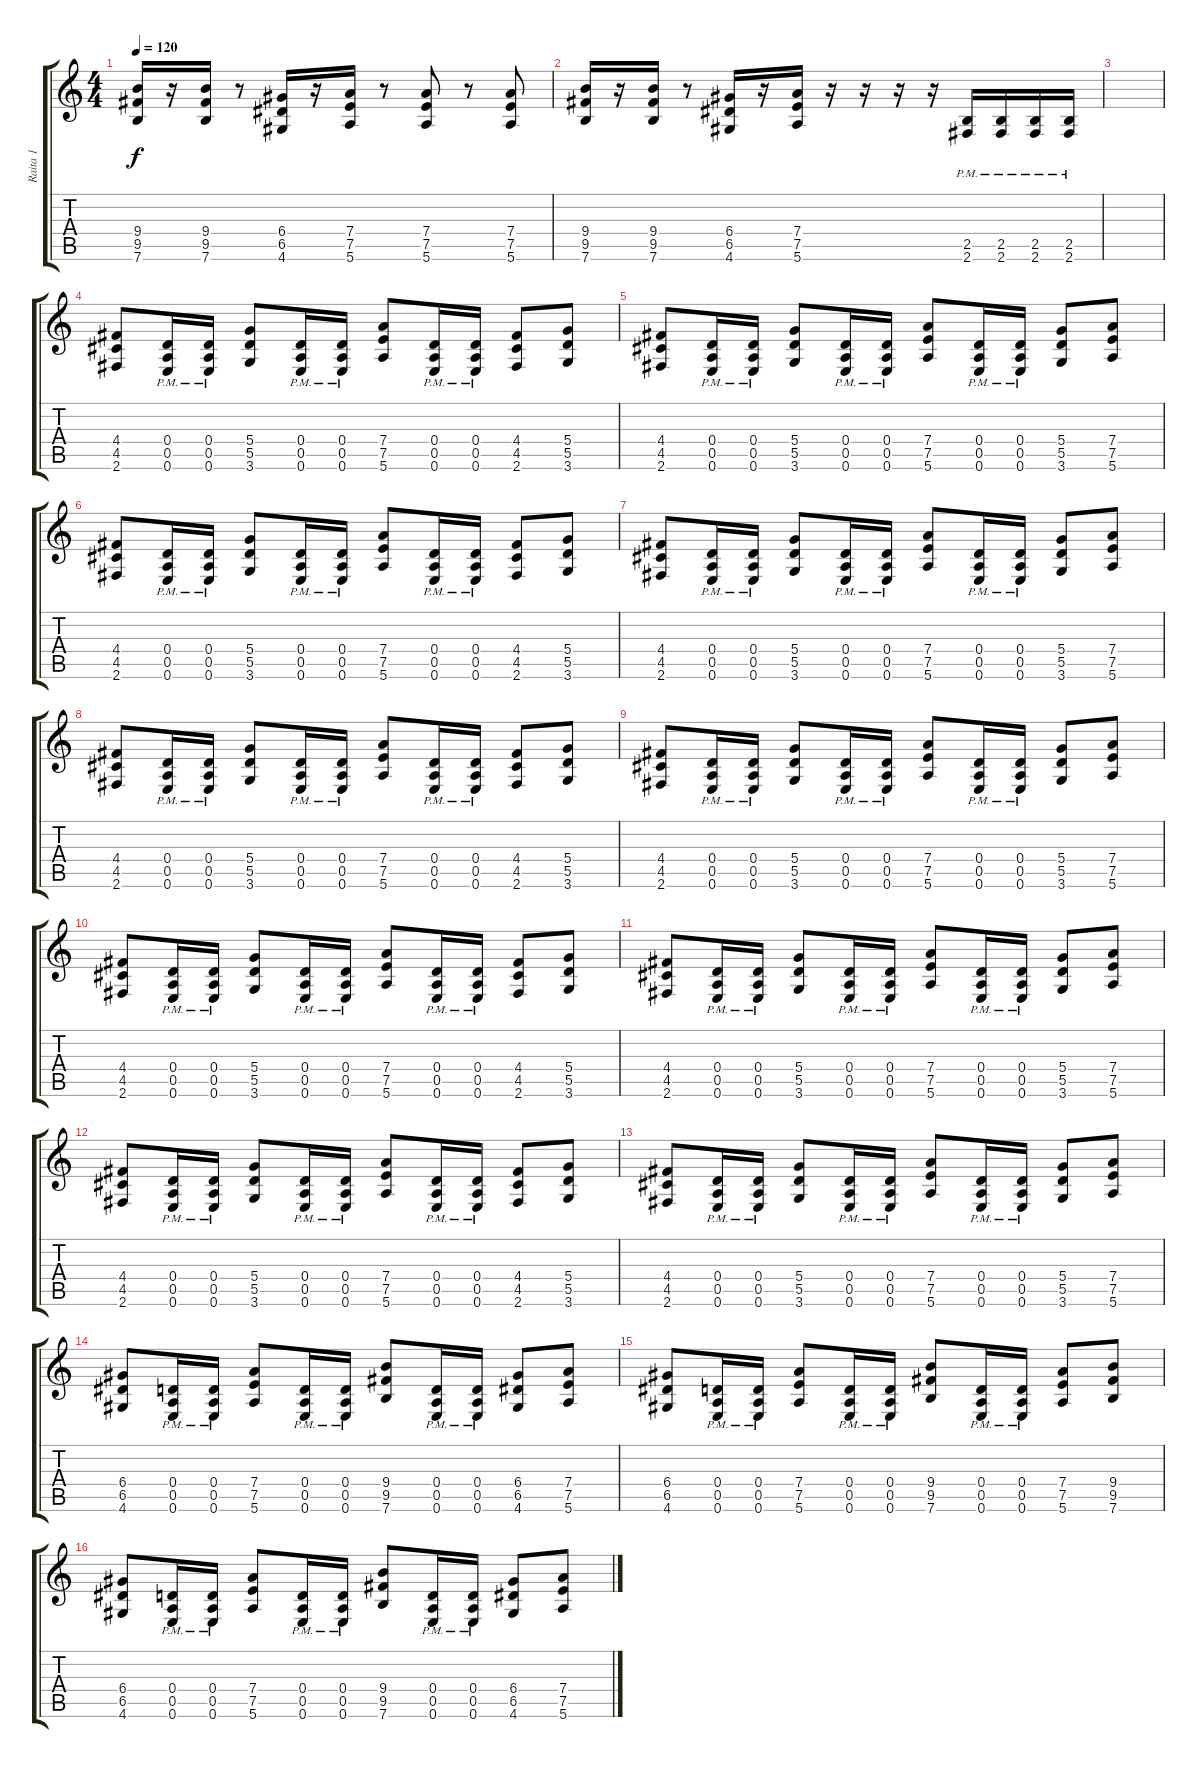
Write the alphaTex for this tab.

\track ("Raita 1" "Raita 1") {instrument distortionguitar}
\staff {score tabs}
\tuning (E4 B3 G3 D3 A2 E2) {hide}
\ts (4 4)
\tempo 120
\clef g2
\ks c
(9.4 9.5 7.6).16{dy f} r.16 (9.4 9.5 7.6).16 r.8 (6.4 6.5 4.6).16 r.16 (7.4 7.5 5.6).16 r.8 (7.4 7.5 5.6).8 r.8 (7.4 7.5 5.6).8 |
(9.4 9.5 7.6).16 r.16 (9.4 9.5 7.6).16 r.8 (6.4 6.5 4.6).16 r.16 (7.4 7.5 5.6).16 r.16 r.16 r.16 r.16 (2.5{pm} 2.6{pm}).16 (2.5{pm} 2.6{pm}).16 (2.5{pm} 2.6{pm}).16 (2.5{pm} 2.6{pm}).16 |
|
(4.4 4.5 2.6).8 (0.4{pm} 0.5{pm} 0.6{pm}).16 (0.4{pm} 0.5{pm} 0.6{pm}).16 (5.4 5.5 3.6).8 (0.4{pm} 0.5{pm} 0.6{pm}).16 (0.4{pm} 0.5{pm} 0.6{pm}).16 (7.4 7.5 5.6).8 (0.4{pm} 0.5{pm} 0.6{pm}).16 (0.4{pm} 0.5{pm} 0.6{pm}).16 (4.4 4.5 2.6).8 (5.4 5.5 3.6).8 |
(4.4 4.5 2.6).8 (0.4{pm} 0.5{pm} 0.6{pm}).16 (0.4{pm} 0.5{pm} 0.6{pm}).16 (5.4 5.5 3.6).8 (0.4{pm} 0.5{pm} 0.6{pm}).16 (0.4{pm} 0.5{pm} 0.6{pm}).16 (7.4 7.5 5.6).8 (0.4{pm} 0.5{pm} 0.6{pm}).16 (0.4{pm} 0.5{pm} 0.6{pm}).16 (5.4 5.5 3.6).8 (7.4 7.5 5.6).8 |
(4.4 4.5 2.6).8 (0.4{pm} 0.5{pm} 0.6{pm}).16 (0.4{pm} 0.5{pm} 0.6{pm}).16 (5.4 5.5 3.6).8 (0.4{pm} 0.5{pm} 0.6{pm}).16 (0.4{pm} 0.5{pm} 0.6{pm}).16 (7.4 7.5 5.6).8 (0.4{pm} 0.5{pm} 0.6{pm}).16 (0.4{pm} 0.5{pm} 0.6{pm}).16 (4.4 4.5 2.6).8 (5.4 5.5 3.6).8 |
(4.4 4.5 2.6).8 (0.4{pm} 0.5{pm} 0.6{pm}).16 (0.4{pm} 0.5{pm} 0.6{pm}).16 (5.4 5.5 3.6).8 (0.4{pm} 0.5{pm} 0.6{pm}).16 (0.4{pm} 0.5{pm} 0.6{pm}).16 (7.4 7.5 5.6).8 (0.4{pm} 0.5{pm} 0.6{pm}).16 (0.4{pm} 0.5{pm} 0.6{pm}).16 (5.4 5.5 3.6).8 (7.4 7.5 5.6).8 |
(4.4 4.5 2.6).8 (0.4{pm} 0.5{pm} 0.6{pm}).16 (0.4{pm} 0.5{pm} 0.6{pm}).16 (5.4 5.5 3.6).8 (0.4{pm} 0.5{pm} 0.6{pm}).16 (0.4{pm} 0.5{pm} 0.6{pm}).16 (7.4 7.5 5.6).8 (0.4{pm} 0.5{pm} 0.6{pm}).16 (0.4{pm} 0.5{pm} 0.6{pm}).16 (4.4 4.5 2.6).8 (5.4 5.5 3.6).8 |
(4.4 4.5 2.6).8 (0.4{pm} 0.5{pm} 0.6{pm}).16 (0.4{pm} 0.5{pm} 0.6{pm}).16 (5.4 5.5 3.6).8 (0.4{pm} 0.5{pm} 0.6{pm}).16 (0.4{pm} 0.5{pm} 0.6{pm}).16 (7.4 7.5 5.6).8 (0.4{pm} 0.5{pm} 0.6{pm}).16 (0.4{pm} 0.5{pm} 0.6{pm}).16 (5.4 5.5 3.6).8 (7.4 7.5 5.6).8 |
(4.4 4.5 2.6).8 (0.4{pm} 0.5{pm} 0.6{pm}).16 (0.4{pm} 0.5{pm} 0.6{pm}).16 (5.4 5.5 3.6).8 (0.4{pm} 0.5{pm} 0.6{pm}).16 (0.4{pm} 0.5{pm} 0.6{pm}).16 (7.4 7.5 5.6).8 (0.4{pm} 0.5{pm} 0.6{pm}).16 (0.4{pm} 0.5{pm} 0.6{pm}).16 (4.4 4.5 2.6).8 (5.4 5.5 3.6).8 |
(4.4 4.5 2.6).8 (0.4{pm} 0.5{pm} 0.6{pm}).16 (0.4{pm} 0.5{pm} 0.6{pm}).16 (5.4 5.5 3.6).8 (0.4{pm} 0.5{pm} 0.6{pm}).16 (0.4{pm} 0.5{pm} 0.6{pm}).16 (7.4 7.5 5.6).8 (0.4{pm} 0.5{pm} 0.6{pm}).16 (0.4{pm} 0.5{pm} 0.6{pm}).16 (5.4 5.5 3.6).8 (7.4 7.5 5.6).8 |
(4.4 4.5 2.6).8 (0.4{pm} 0.5{pm} 0.6{pm}).16 (0.4{pm} 0.5{pm} 0.6{pm}).16 (5.4 5.5 3.6).8 (0.4{pm} 0.5{pm} 0.6{pm}).16 (0.4{pm} 0.5{pm} 0.6{pm}).16 (7.4 7.5 5.6).8 (0.4{pm} 0.5{pm} 0.6{pm}).16 (0.4{pm} 0.5{pm} 0.6{pm}).16 (4.4 4.5 2.6).8 (5.4 5.5 3.6).8 |
(4.4 4.5 2.6).8 (0.4{pm} 0.5{pm} 0.6{pm}).16 (0.4{pm} 0.5{pm} 0.6{pm}).16 (5.4 5.5 3.6).8 (0.4{pm} 0.5{pm} 0.6{pm}).16 (0.4{pm} 0.5{pm} 0.6{pm}).16 (7.4 7.5 5.6).8 (0.4{pm} 0.5{pm} 0.6{pm}).16 (0.4{pm} 0.5{pm} 0.6{pm}).16 (5.4 5.5 3.6).8 (7.4 7.5 5.6).8 |
(6.4 6.5 4.6).8 (0.4{pm} 0.5{pm} 0.6{pm}).16 (0.4{pm} 0.5{pm} 0.6{pm}).16 (7.4 7.5 5.6).8 (0.4{pm} 0.5{pm} 0.6{pm}).16 (0.4{pm} 0.5{pm} 0.6{pm}).16 (9.4 9.5 7.6).8 (0.4{pm} 0.5{pm} 0.6{pm}).16 (0.4{pm} 0.5{pm} 0.6{pm}).16 (6.4 6.5 4.6).8 (7.4 7.5 5.6).8 |
(6.4 6.5 4.6).8 (0.4{pm} 0.5{pm} 0.6{pm}).16 (0.4{pm} 0.5{pm} 0.6{pm}).16 (7.4 7.5 5.6).8 (0.4{pm} 0.5{pm} 0.6{pm}).16 (0.4{pm} 0.5{pm} 0.6{pm}).16 (9.4 9.5 7.6).8 (0.4{pm} 0.5{pm} 0.6{pm}).16 (0.4{pm} 0.5{pm} 0.6{pm}).16 (7.4 7.5 5.6).8 (9.4 9.5 7.6).8 |
(6.4 6.5 4.6).8 (0.4{pm} 0.5{pm} 0.6{pm}).16 (0.4{pm} 0.5{pm} 0.6{pm}).16 (7.4 7.5 5.6).8 (0.4{pm} 0.5{pm} 0.6{pm}).16 (0.4{pm} 0.5{pm} 0.6{pm}).16 (9.4 9.5 7.6).8 (0.4{pm} 0.5{pm} 0.6{pm}).16 (0.4{pm} 0.5{pm} 0.6{pm}).16 (6.4 6.5 4.6).8 (7.4 7.5 5.6).8
